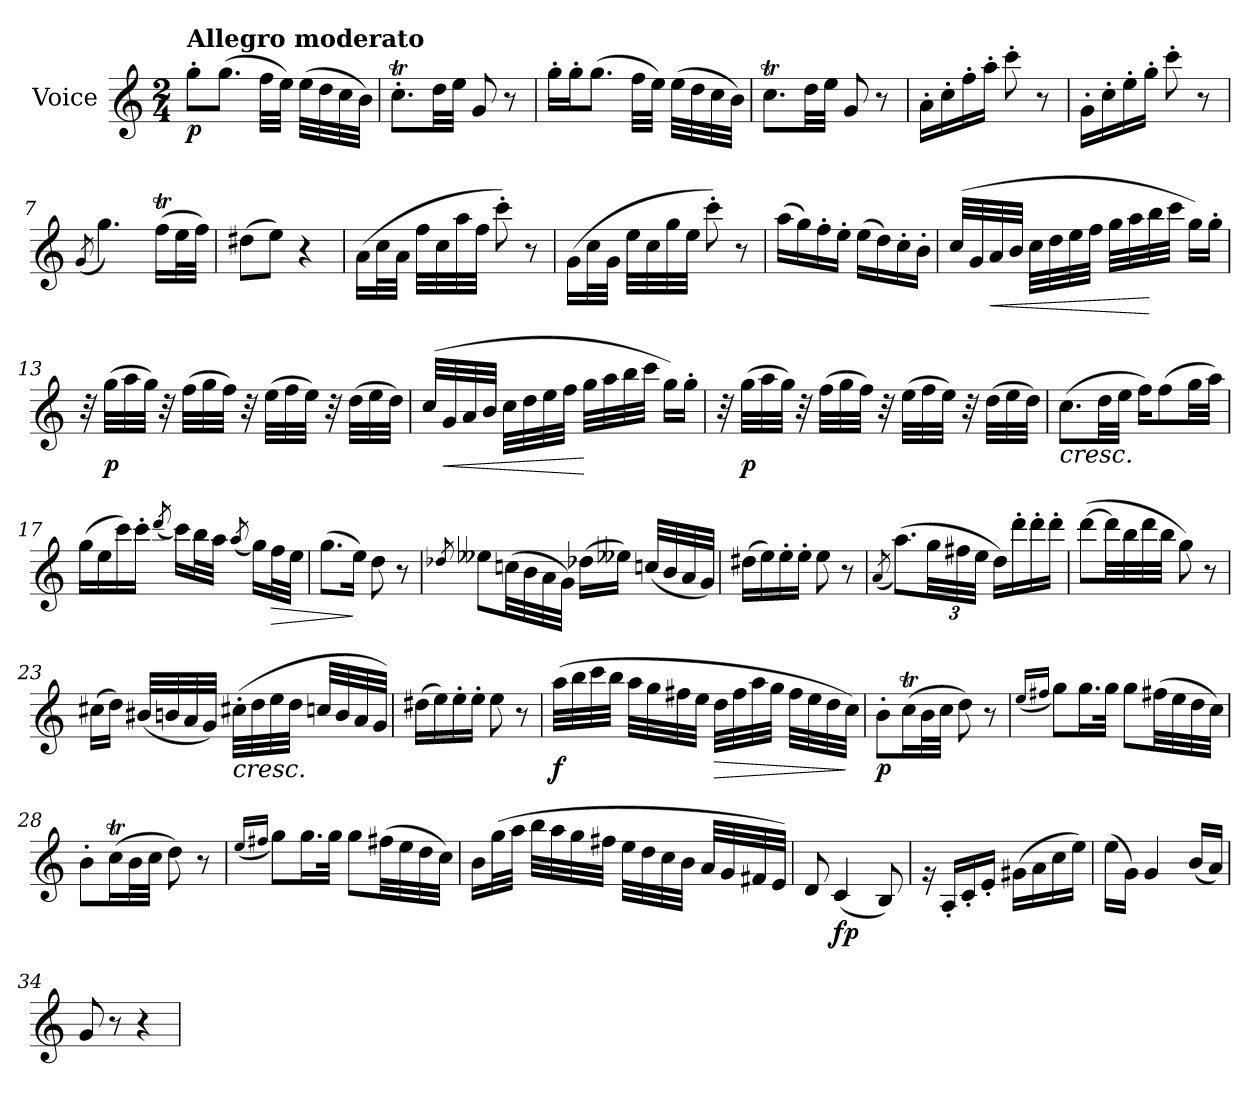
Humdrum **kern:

**kern	**dynam
*part1	*part1
*staff1	*staff1
*I"Voice	*
*I'V	*
*clefG2	*
*k[]	*
*M2/4	*
*MM80	*
=1	=1
!LO:TX:a:B:t=Allegro moderato	!
!	!LO:DY:b
8gg'\L	p
(>8.gg\J	.
32ff\LLL	.
32ee\JJJ)	.
(>32ee\LLL	.
32dd\	.
32cc\	.
32b\JJJ)	.
=2	=2
8.ccT'\L	.
32dd\LL	.
32ee\JJJ	.
8g/	.
8r	.
=3	=3
16gg'\LL	.
16gg'\J	.
(>8.gg\J	.
32ff\LLL	.
32ee\JJJ)	.
(>32ee\LLL	.
32dd\	.
32cc\	.
32b\JJJ)	.
=4	=4
8.ccT\L	.
32dd\LL	.
32ee\JJJ	.
8g/	.
8r	.
=5	=5
16a'\LL	.
16cc'\	.
16ff'\	.
16aa'\JJ	.
8ccc'\	.
8r	.
!!LO:LB:g=z
=6	=6
16g'\LL	.
16cc'\	.
16ee'\	.
16gg'\JJ	.
8ccc'\	.
8r	.
=7	=7
(>8qg/	.
4.gg\)	.
(>16ffT\LL	.
32ee\L	.
32ff\JJJ)	.
=8	=8
(>8dd#X\L	.
8ee\J)	.
4r	.
=9	=9
(>16a\LL	.
32cc\L	.
32a\JJJ	.
32ff\LLL	.
32cc\	.
32aa\	.
32ff\JJJ	.
8ccc'\)	.
8r	.
=10	=10
(>16g\LL	.
32cc\L	.
32g\JJJ	.
32ee\LLL	.
32cc\	.
32gg\	.
32ee\JJJ	.
8ccc'\)	.
8r	.
=11	=11
(>16aa\LL	.
16gg\)	.
16ff'\	.
16ee'\JJ	.
(>16ee\LL	.
16dd\)	.
16cc'\	.
16b'\JJ	.
!!LO:LB:g=z
=12	=12
(>32cc/LLL	.
32g/	.
!	!LO:HP:b
32a/	<
32b/JJJ	.
32cc\LLL	.
32dd\	.
32ee\	.
32ff\JJJ	.
32gg\LLL	.
32aa\	.
32bb\	[
32ccc\JJJ	.
16gg\LL)	.
16gg'\JJ	.
=13	=13
32r	.
!	!LO:DY:b
(>32gg\LLL	p
32aa\	.
32gg\JJJ)	.
32r	.
(>32ff\LLL	.
32gg\	.
32ff\JJJ)	.
32r	.
(>32ee\LLL	.
32ff\	.
32ee\JJJ)	.
32r	.
(>32dd\LLL	.
32ee\	.
32dd\JJJ)	.
=14	=14
(>32cc/LLL	.
!	!LO:HP:b
32g/	<
32a/	.
32b/JJJ	.
32cc\LLL	.
32dd\	.
32ee\	.
32ff\JJJ	.
32gg\LLL	[
32aa\	.
32bb\	.
32ccc\JJJ	.
16gg\LL)	.
16gg'\JJ	.
!!LO:LB:g=z
=15	=15
32r	.
!	!LO:DY:b
(>32gg\LLL	p
32aa\	.
32gg\JJJ)	.
32r	.
(>32ff\LLL	.
32gg\	.
32ff\JJJ)	.
32r	.
(>32ee\LLL	.
32ff\	.
32ee\JJJ)	.
32r	.
(>32dd\LLL	.
32ee\	.
32dd\JJJ)	.
=16	=16
!LO:TX:b:i:t=cresc.	!
(>8.cc\L	.
32dd\LL	.
32ee\JJJ	.
16ff\KL)	.
(>8ff\	.
32gg\LL	.
32aa\JJJ)	.
=17	=17
(>16gg\LL	.
16ee\	.
16ccc\)	.
16ccc'\JJ	.
(<8qddd/	.
16ccc\LL)	.
32bb\L	.
32aa\JJJ	.
(<8qaa/	.
16gg\LL)	.
!	!LO:HP:b
32ff\L	>
32ee\JJJ	.
=18	=18
(>8.gg\L	.
16ee\Jk)	]
8dd\	.
8r	.
!!LO:LB:g=z
=19	=19
8qdd-Xi/	.
8ee--Xi\L	.
(>32ccn\LL	.
32b\	.
32a\	.
32g\JJJ)	.
(>16dd-Xi\LL	.
16ee--Xi\JJ)	.
(<32ccn/LLL	.
32b/	.
32a/	.
32g/JJJ)	.
=20	=20
(>16dd#X\LL	.
16ee\)	.
16ee'\	.
16ee'\JJ	.
8ee\	.
8r	.
=21	=21
(>8qa/	.
(>8.aa\L)	.
*Xbrackettup	*
48gg\LL	.
48ff#X\	.
48ee\JJJ	.
16dd\LL)	.
16ddd'\	.
16ddd'\	.
16ddd'\JJ	.
=22	=22
(>[8ddd\L	.
32ddd\LL]	.
32bb\	.
32ddd\	.
32bb\JJJ	.
8gg\)	.
8r	.
!!LO:LB:g=z
=23	=23
(>16cc#X\LL	.
16dd\JJ)	.
(<32b#Xi/LLL	.
32b/	.
32a/	.
32g/JJJ)	.
!LO:TX:b:i:t=cresc.	!
(>32cc#X'\LLL	.
32dd\	.
32ee\	.
32dd\JJJ	.
32ccn/LLL	.
32b/	.
32a/	.
32g/JJJ)	.
=24	=24
(>16dd#X\LL	.
16ee\)	.
16ee'\	.
16ee'\JJ	.
8ee\	.
8r	.
=25	=25
!	!LO:DY:b
(>32aa\LLL	f
32bb\	.
32ccc\	.
32bb\JJJ	.
32aa\LLL	.
32gg\	.
32ff#X\	.
32ee\JJJ	.
!	!LO:HP:b
32dd\LLL	>
32ff#\	.
32aa\	.
32gg\JJJ	.
32ff#\LLL	.
32ee\	.
32dd\	.
32cc\JJJ)	]
!!LO:LB:g=z
=26	=26
!	!LO:DY:b
8b'\L	p
(>16ccT\L	.
32b\L	.
32cc\JJJ	.
8dd\)	.
8r	.
=27	=27
(<16qee/LL	.
16qff#X/JJ	.
8gg\L)	.
16.gg\L	.
32gg\JJk	.
8gg\L	.
(>32ff#X\LL	.
32ee\	.
32dd\	.
32cc\JJJ)	.
=28	=28
8b'\L	.
(>16ccT\L	.
32b\L	.
32cc\JJJ	.
8dd\)	.
8r	.
=29	=29
(<16qee/LL	.
16qff#X/JJ	.
8gg\L)	.
16.gg\L	.
32gg\JJk	.
8gg\L	.
(>32ff#X\LL	.
32ee\	.
32dd\	.
32cc\JJJ)	.
!!LO:LB:g=z
=30	=30
16b\LL	.
(>32gg\L	.
32aa\JJJ	.
32bb\LLL	.
32aa\	.
32gg\	.
32ff#X\JJJ	.
32ee\LLL	.
32dd\	.
32cc\	.
32b\JJJ	.
32a/LLL	.
32g/	.
32f#X/	.
32e/JJJ)	.
=31	=31
8d/	.
!	!LO:DY:b
(<4c/	fp
8B/)	.
=32	=32
16rg	.
16A'/LL	.
16c'/	.
16e'/JJ	.
(>16g#X\LL	.
16a\	.
16cc\	.
16ee\JJ)	.
=33	=33
(>16ee\LL	.
16g\JJ)	.
4g/	.
(<16b/LL	.
16a/JJ)	.
=34	=34
8g/	.
8r	.
4r	.
=	=
*-	*-
